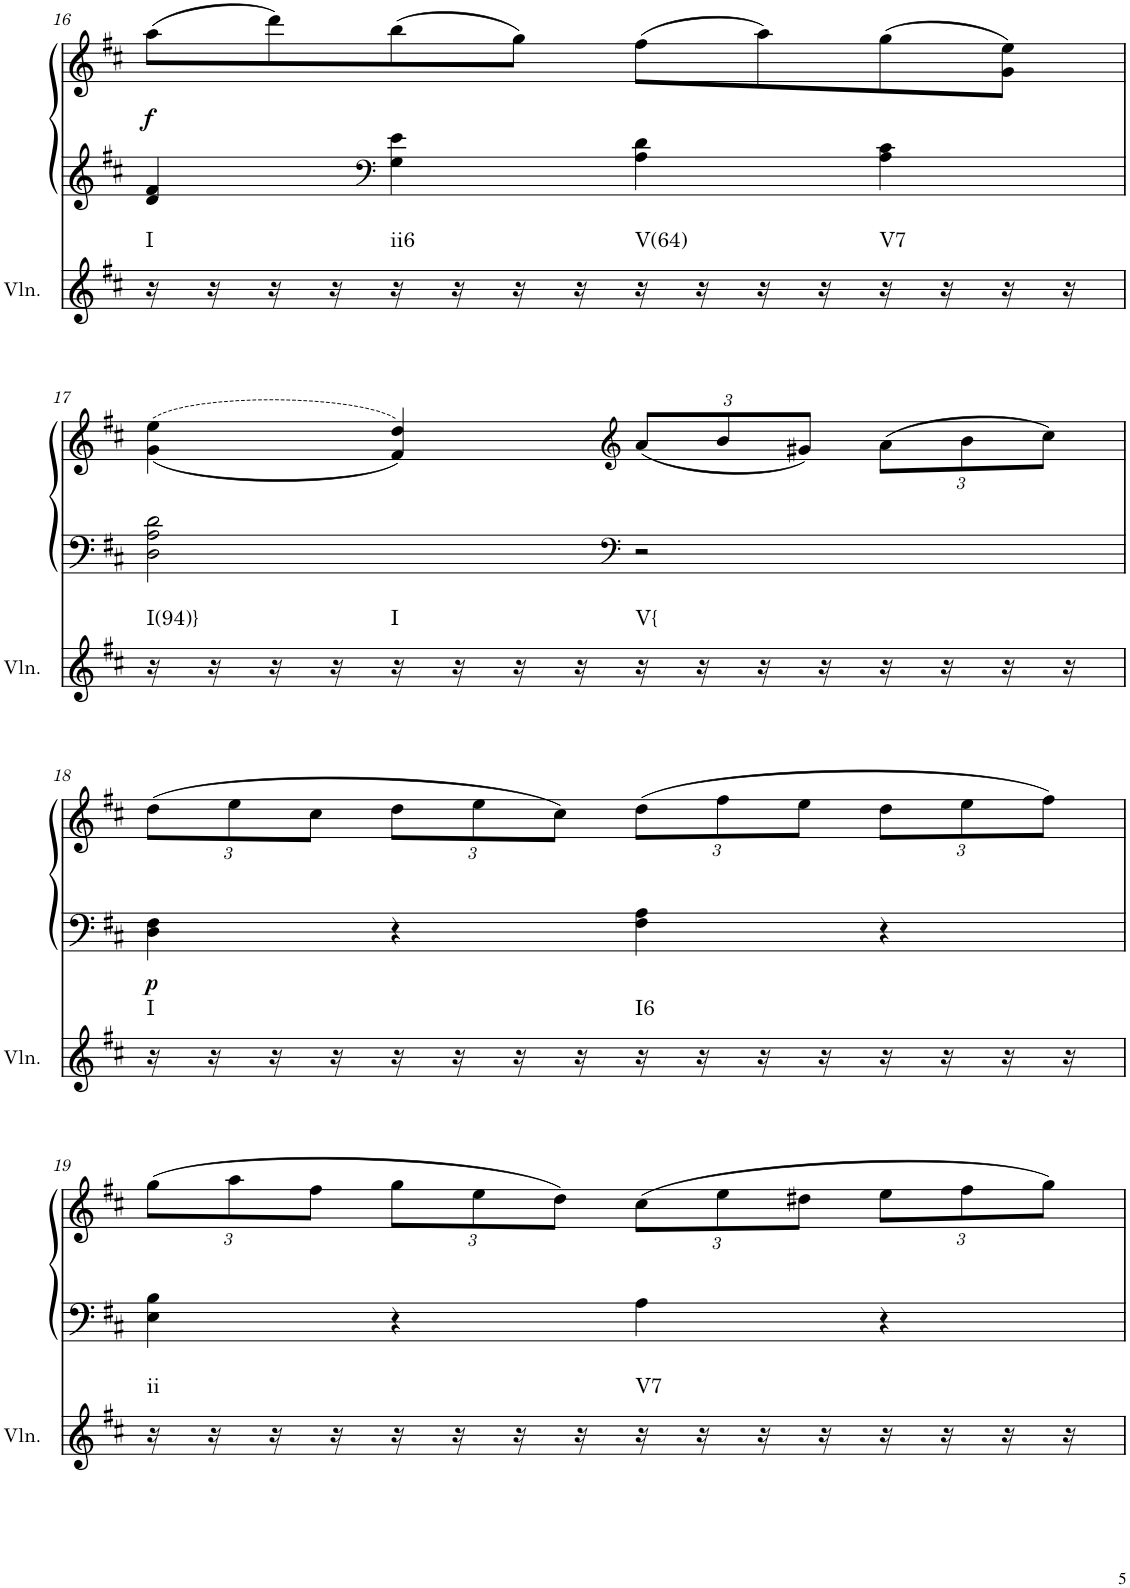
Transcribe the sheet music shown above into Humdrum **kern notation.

**kern	**harte	**kern	**kern	**dynam
*part2	*part2	*part1	*part1	*part1
*staff3	*	*staff2	*staff1	*staff1/2
*I"Violin	*	*I"unbenannt2	*	*
*I'Vln.	*	*	*	*
!!LO:PB:g=z
*clefG2	*	*clefG2	*clefG2	*
*k[f#c#]	*	*k[f#c#]	*k[f#c#]	*
*M2/2	*	*M2/2	*M2/2	*
*met(c|)	*	*met(c|)	*met(c|)	*
=16	=16	=16	=16	=16
!	!LO:H:kt=I	!	!	!LO:DY:b
16r	N	4d/ 4f#/	(8aa\L	f
16r	.	.	.	.
16r	.	.	8ddd\)	.
16r	.	.	.	.
*	*	*clefF4	*	*
!	!LO:H:kt=ii6	!	!	!
16r	N	4G\ 4e\	(8bb\	.
16r	.	.	.	.
16r	.	.	8gg\J)	.
16r	.	.	.	.
!	!LO:H:kt=V(64)	!	!	!
16r	N	4A\ 4d\	(8ff#\L	.
16r	.	.	.	.
16r	.	.	8aa\)	.
16r	.	.	.	.
!	!LO:H:kt=V7	!	!	!
16r	N	4A\ 4c#\	(8gg\	.
16r	.	.	.	.
16r	.	.	8g\ 8ee\J)	.
16r	.	.	.	.
!!LO:LB:g=z
=17	=17	=17	=17	=17
!	!LO:H:kt=I(94)}	!	!	!
16r	N	2D\ 2A\ 2d\	(<(4g\ 4ee\	.
16r	.	.	.	.
16r	.	.	.	.
16r	.	.	.	.
!	!LO:H:kt=I	!	!	!
16r	N	.	4f#/ 4dd/))	.
16r	.	.	.	.
16r	.	.	.	.
16r	.	.	.	.
*	*	*clefF4	*clefG2	*
*	*	*	*Xbrackettup	*
!	!LO:H:kt=V{	!	!	!
16r	N	2r	(12a/L	.
16r	.	.	.	.
.	.	.	12b/	.
16r	.	.	.	.
.	.	.	12g#X/J)	.
16r	.	.	.	.
16r	.	.	(12a\L	.
16r	.	.	.	.
.	.	.	12b\	.
16r	.	.	.	.
.	.	.	12cc#\J)	.
16r	.	.	.	.
!!LO:LB:g=z
=18	=18	=18	=18	=18
!	!LO:H:kt=I	!	!	!LO:DY:b=2
16r	N	4D\ 4F#\	(12dd\L	p
16r	.	.	.	.
.	.	.	12ee\	.
16r	.	.	.	.
.	.	.	12cc#\J	.
16r	.	.	.	.
16r	.	4r	12dd\L	.
16r	.	.	.	.
.	.	.	12ee\	.
16r	.	.	.	.
.	.	.	12cc#\J)	.
16r	.	.	.	.
!	!LO:H:kt=I6	!	!	!
16r	N	4F#\ 4A\	(12dd\L	.
16r	.	.	.	.
.	.	.	12ff#\	.
16r	.	.	.	.
.	.	.	12ee\J	.
16r	.	.	.	.
16r	.	4r	12dd\L	.
16r	.	.	.	.
.	.	.	12ee\	.
16r	.	.	.	.
.	.	.	12ff#\J)	.
16r	.	.	.	.
!!LO:LB:g=z
=19	=19	=19	=19	=19
!	!LO:H:kt=ii	!	!	!
16r	N	4E\ 4B\	(12gg\L	.
16r	.	.	.	.
.	.	.	12aa\	.
16r	.	.	.	.
.	.	.	12ff#\J	.
16r	.	.	.	.
16r	.	4r	12gg\L	.
16r	.	.	.	.
.	.	.	12ee\	.
16r	.	.	.	.
.	.	.	12dd\J)	.
16r	.	.	.	.
!	!LO:H:kt=V7	!	!	!
16r	N	4A\	(12cc#\L	.
16r	.	.	.	.
.	.	.	12ee\	.
16r	.	.	.	.
.	.	.	12dd#X\J	.
16r	.	.	.	.
16r	.	4r	12ee\L	.
16r	.	.	.	.
.	.	.	12ff#\	.
16r	.	.	.	.
.	.	.	12gg\J)	.
16r	.	.	.	.
=	=	=	=	=
*-	*-	*-	*-	*-
